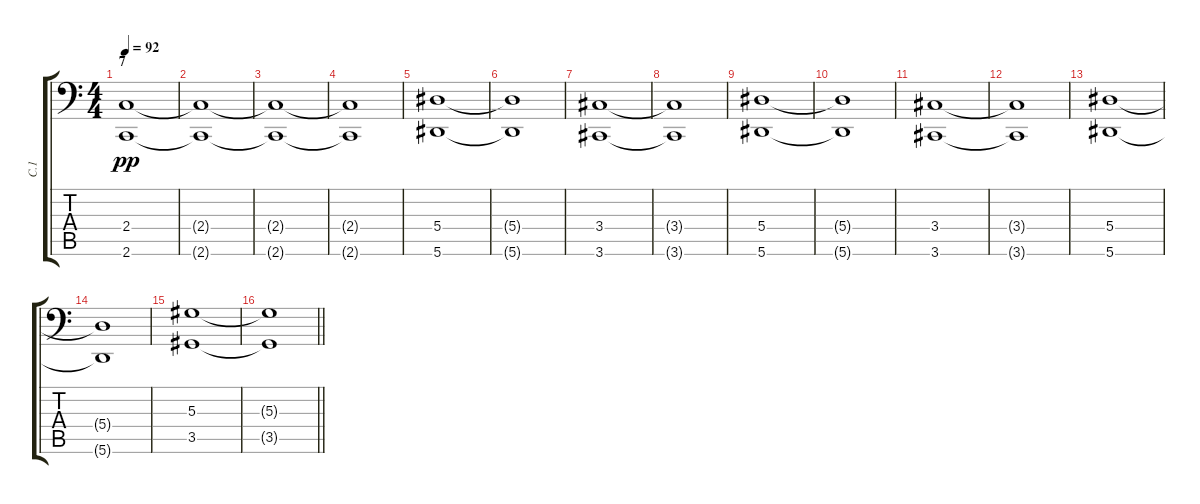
\track ("С.1" "С.1") {instrument stringensemble1}
\staff {score tabs}
\tuning (C4 G3 Eb3 Bb2 F2 Bb1) {hide}
\ts (4 4)
\section ("" "7")
\tempo 92
\clef f4
\ks c
(2.4 2.6).1{dy pp} |
(2.4{t} 2.6{t}).1 |
(2.4{t} 2.6{t}).1 |
(2.4{t} 2.6{t}).1 |
(5.4 5.6).1 |
(5.4{t} 5.6{t}).1 |
(3.4 3.6).1 |
(3.4{t} 3.6{t}).1 |
(5.4 5.6).1 |
(5.4{t} 5.6{t}).1 |
(3.4 3.6).1 |
(3.4{t} 3.6{t}).1 |
(5.4 5.6).1 |
(5.4{t} 5.6{t}).1 |
(5.3 3.5).1 |
\barLineRight lightlight
(5.3{t} 3.5{t}).1
